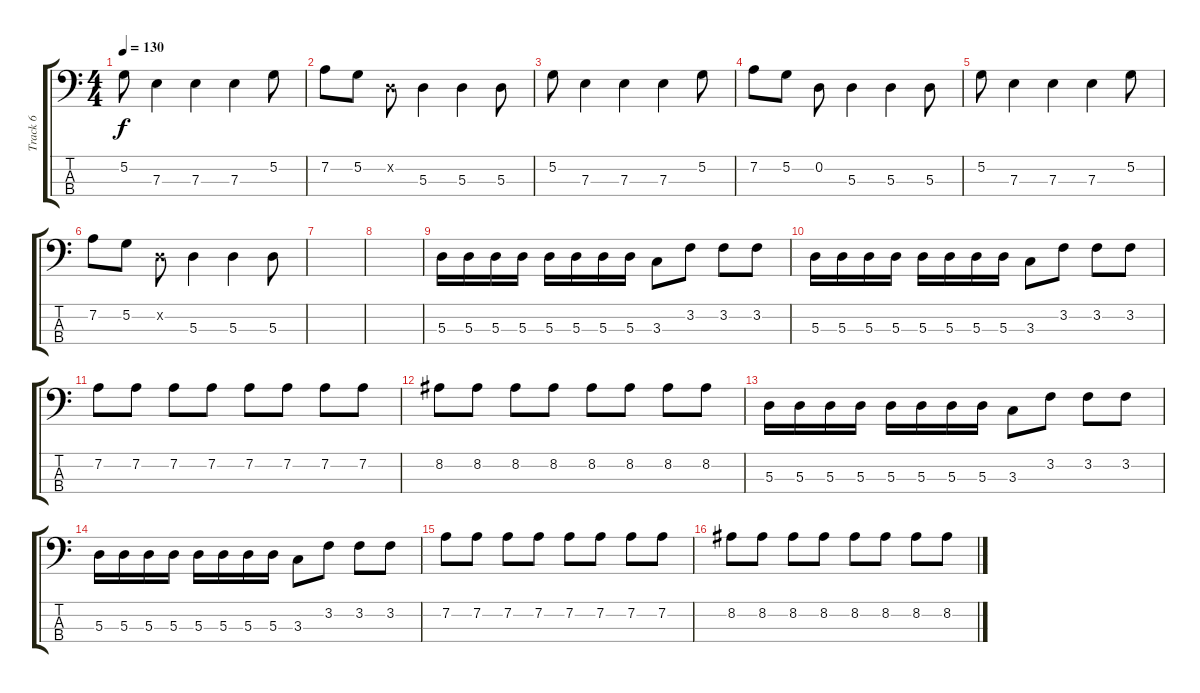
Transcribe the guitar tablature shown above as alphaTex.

\track ("Track 6" "Track 6") {instrument electricbassfinger}
\staff {score tabs}
\tuning (G2 D2 A1 E1) {hide}
\ts (4 4)
\tempo 130
\clef f4
\ks c
5.2.8{dy f} 7.3.4 7.3.4 7.3.4 5.2.8 |
7.2.8 5.2.8 0.2{x}.8 5.3.4 5.3.4 5.3.8 |
5.2.8 7.3.4 7.3.4 7.3.4 5.2.8 |
7.2.8 5.2.8 0.2.8 5.3.4 5.3.4 5.3.8 |
5.2.8 7.3.4 7.3.4 7.3.4 5.2.8 |
7.2.8 5.2.8 0.2{x}.8 5.3.4 5.3.4 5.3.8 |
|
|
5.3.16 5.3.16 5.3.16 5.3.16 5.3.16 5.3.16 5.3.16 5.3.16 3.3.8 3.2.8 3.2.8 3.2.8 |
5.3.16 5.3.16 5.3.16 5.3.16 5.3.16 5.3.16 5.3.16 5.3.16 3.3.8 3.2.8 3.2.8 3.2.8 |
7.2.8 7.2.8 7.2.8 7.2.8 7.2.8 7.2.8 7.2.8 7.2.8 |
8.2.8 8.2.8 8.2.8 8.2.8 8.2.8 8.2.8 8.2.8 8.2.8 |
5.3.16 5.3.16 5.3.16 5.3.16 5.3.16 5.3.16 5.3.16 5.3.16 3.3.8 3.2.8 3.2.8 3.2.8 |
5.3.16 5.3.16 5.3.16 5.3.16 5.3.16 5.3.16 5.3.16 5.3.16 3.3.8 3.2.8 3.2.8 3.2.8 |
7.2.8 7.2.8 7.2.8 7.2.8 7.2.8 7.2.8 7.2.8 7.2.8 |
8.2.8 8.2.8 8.2.8 8.2.8 8.2.8 8.2.8 8.2.8 8.2.8
